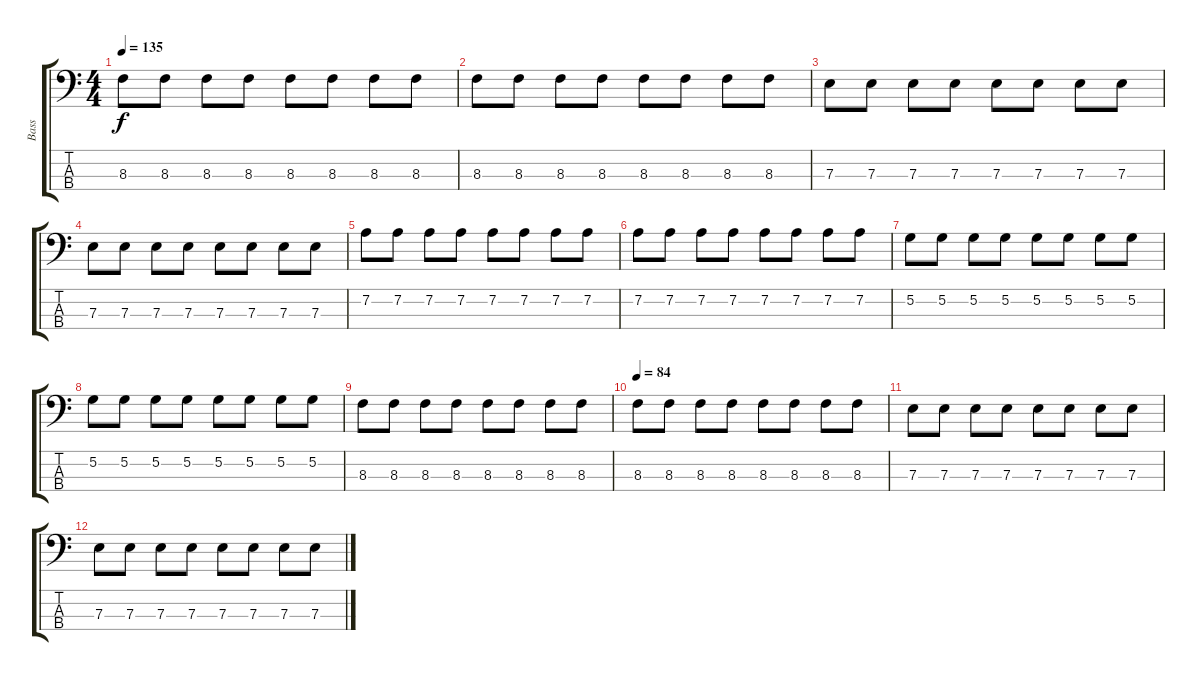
\track ("Bass" "Bass") {instrument electricbassfinger}
\staff {score tabs}
\tuning (G2 D2 A1 E1) {hide}
\ts (4 4)
\tempo 135
\clef f4
\ks c
8.3.8{dy f} 8.3.8 8.3.8 8.3.8 8.3.8 8.3.8 8.3.8 8.3.8 |
8.3.8 8.3.8 8.3.8 8.3.8 8.3.8 8.3.8 8.3.8 8.3.8 |
7.3.8 7.3.8 7.3.8 7.3.8 7.3.8 7.3.8 7.3.8 7.3.8 |
7.3.8 7.3.8 7.3.8 7.3.8 7.3.8 7.3.8 7.3.8 7.3.8 |
7.2.8 7.2.8 7.2.8 7.2.8 7.2.8 7.2.8 7.2.8 7.2.8 |
7.2.8 7.2.8 7.2.8 7.2.8 7.2.8 7.2.8 7.2.8 7.2.8 |
5.2.8 5.2.8 5.2.8 5.2.8 5.2.8 5.2.8 5.2.8 5.2.8 |
5.2.8 5.2.8 5.2.8 5.2.8 5.2.8 5.2.8 5.2.8 5.2.8 |
8.3.8 8.3.8 8.3.8 8.3.8 8.3.8 8.3.8 8.3.8 8.3.8 |
\tempo 84
8.3.8 8.3.8 8.3.8 8.3.8 8.3.8 8.3.8 8.3.8 8.3.8 |
7.3.8 7.3.8 7.3.8 7.3.8 7.3.8 7.3.8 7.3.8 7.3.8 |
7.3.8 7.3.8 7.3.8 7.3.8 7.3.8 7.3.8 7.3.8 7.3.8
